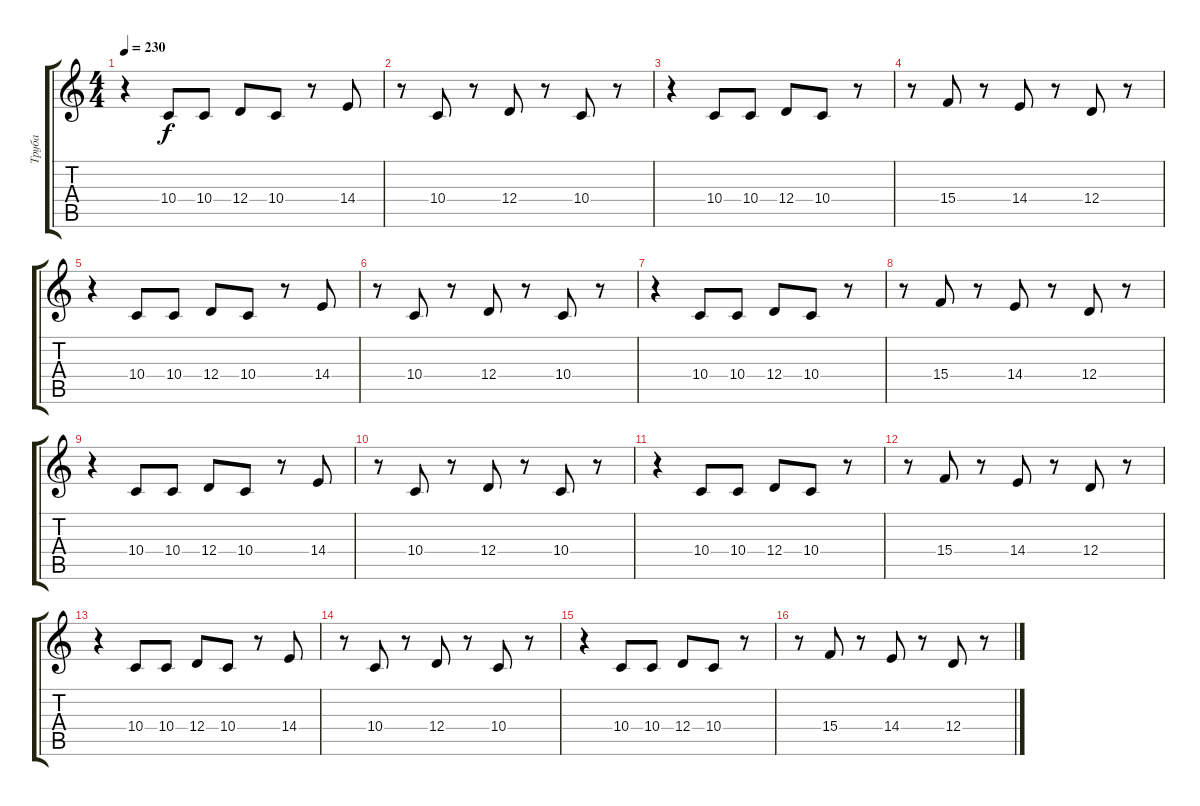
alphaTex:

\track ("Труба" "Труба") {instrument trumpet}
\staff {score tabs}
\tuning (E4 B3 G3 D3 A2 E2) {hide}
\ts (4 4)
\tempo 230
\clef g2
\ks c
r.4{dy f} 10.4.8 10.4.8 12.4.8 10.4.8 r.8 14.4.8 |
r.8 10.4.8 r.8 12.4.8 r.8 10.4.8 r.8 |
r.4 10.4.8 10.4.8 12.4.8 10.4.8 r.8 |
r.8 15.4.8 r.8 14.4.8 r.8 12.4.8 r.8 |
r.4 10.4.8 10.4.8 12.4.8 10.4.8 r.8 14.4.8 |
r.8 10.4.8 r.8 12.4.8 r.8 10.4.8 r.8 |
r.4 10.4.8 10.4.8 12.4.8 10.4.8 r.8 |
r.8 15.4.8 r.8 14.4.8 r.8 12.4.8 r.8 |
r.4 10.4.8 10.4.8 12.4.8 10.4.8 r.8 14.4.8 |
r.8 10.4.8 r.8 12.4.8 r.8 10.4.8 r.8 |
r.4 10.4.8 10.4.8 12.4.8 10.4.8 r.8 |
r.8 15.4.8 r.8 14.4.8 r.8 12.4.8 r.8 |
r.4 10.4.8 10.4.8 12.4.8 10.4.8 r.8 14.4.8 |
r.8 10.4.8 r.8 12.4.8 r.8 10.4.8 r.8 |
r.4 10.4.8 10.4.8 12.4.8 10.4.8 r.8 |
r.8 15.4.8 r.8 14.4.8 r.8 12.4.8 r.8
